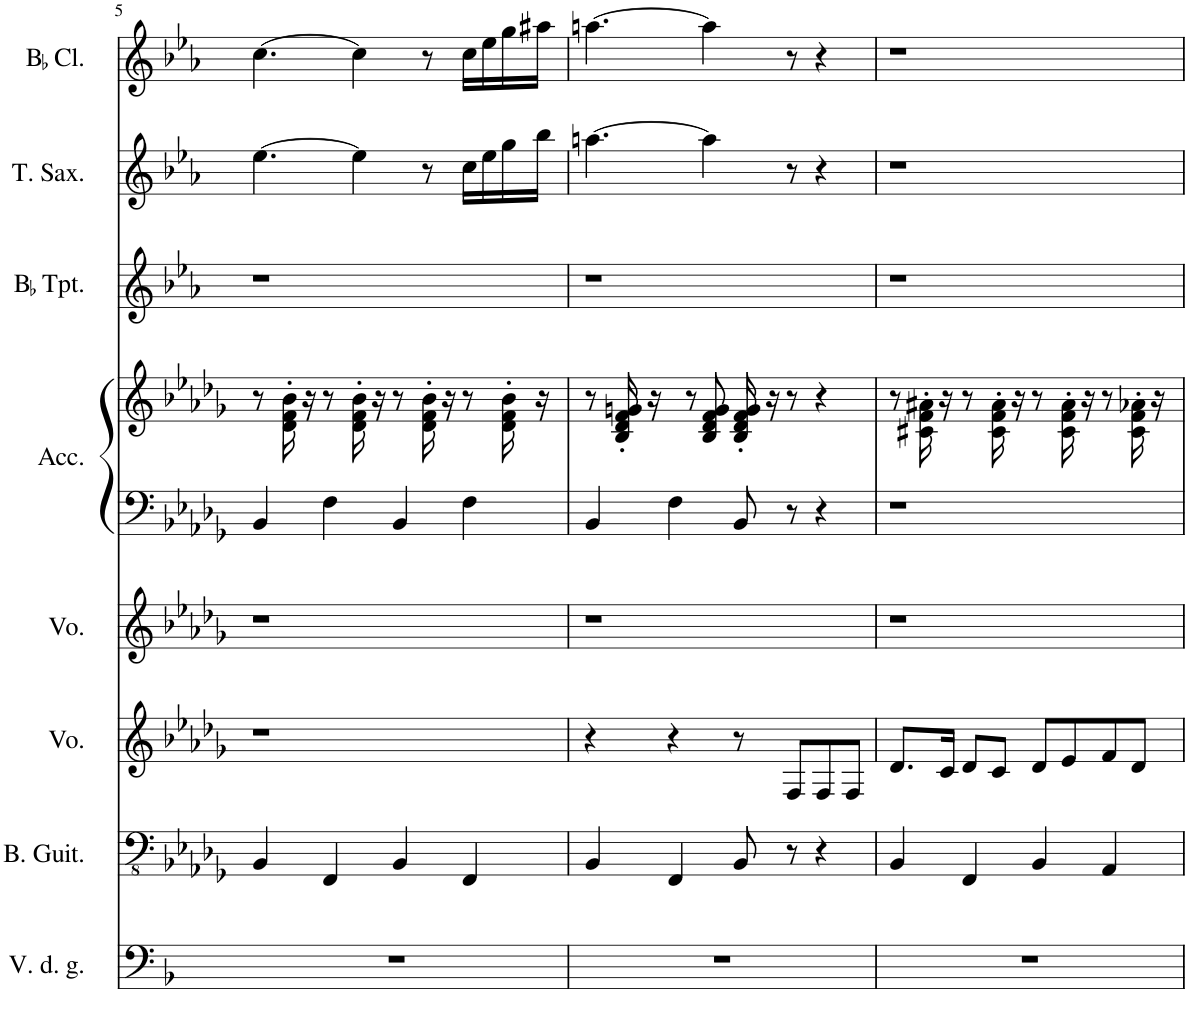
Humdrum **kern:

**kern	**kern	**kern	**kern	**kern	**kern	**kern	**kern	**kern
*part8	*part7	*part6	*part5	*part4	*part4	*part3	*part2	*part1
*staff9	*staff8	*staff7	*staff6	*staff5	*staff4	*staff3	*staff2	*staff1
*I"Viola da gamba (7 strings)	*I"Bass Guitar	*I"Voice	*I"Voice	*I"Accordion	*	*I"BaccidentalFlat Trumpet	*I"Tenor Saxophone	*I"BaccidentalFlat Clarinet
*I'V. d. g.	*I'B. Guit.	*I'Vo.	*I'Vo.	*I'Acc.	*	*I'BaccidentalFlat Tpt.	*I'T. Sax.	*I'BaccidentalFlat Cl.
!!LO:PB:g=z
*clefF4	*clefFv4	*clefG2	*clefG2	*clefF4	*clefG2	*clefG2	*clefG2	*clefG2
*	*	*	*	*	*	*Trd1c2	*Trd8c14	*Trd1c2
*k[b-]	*k[b-e-a-d-g-]	*k[b-e-a-d-g-]	*k[b-e-a-d-g-]	*k[b-e-a-d-g-]	*k[b-e-a-d-g-]	*k[b-e-a-]	*k[b-e-a-]	*k[b-e-a-]
*M4/4	*M4/4	*M4/4	*M4/4	*M4/4	*M4/4	*M4/4	*M4/4	*M4/4
=5	=5	=5	=5	=5	=5	=5	=5	=5
1r	4BBB-/	1r	1r	4BB-/	8r	1r	[4.ee-\	[4.cc\
.	.	.	.	.	16d-\' 16f\' 16b-\'	.	.	.
.	.	.	.	.	16r	.	.	.
.	4FFF/	.	.	4F\	8r	.	.	.
.	.	.	.	.	16d-\' 16f\' 16b-\'	.	4ee-\]	4cc\]
.	.	.	.	.	16r	.	.	.
.	4BBB-/	.	.	4BB-/	8r	.	.	.
.	.	.	.	.	16d-\' 16f\' 16b-\'	.	8r	8r
.	.	.	.	.	16r	.	.	.
.	4FFF/	.	.	4F\	8r	.	16cc\LL	16cc\LL
.	.	.	.	.	.	.	16ee-\	16ee-\
.	.	.	.	.	16d-\' 16f\' 16b-\'	.	16gg\	16gg\
.	.	.	.	.	16r	.	16bb-\JJ	16aa#X\JJ
=6	=6	=6	=6	=6	=6	=6	=6	=6
1r	4BBB-/	4r	1r	4BB-/	8r	1r	[4.aan\	[4.aan\
.	.	.	.	.	16B-/' 16d-/' 16f/' 16gn/'	.	.	.
.	.	.	.	.	16r	.	.	.
.	4FFF/	4r	.	4F\	8r	.	.	.
.	.	.	.	.	8B-/ 8d-/ 8f/ 8g/	.	4aa\]	4aa\]
.	8BBB-/	8r	.	8BB-/	16B-/' 16d-/' 16f/' 16g/'	.	.	.
.	.	.	.	.	16r	.	.	.
.	8r	8F/L	.	8r	8r	.	8r	8r
.	4r	8F/	.	4r	4r	.	4r	4r
.	.	8F/J	.	.	.	.	.	.
=7	=7	=7	=7	=7	=7	=7	=7	=7
1r	4BBB-/	8.d-/L	1r	1r	8r	1r	1r	1r
.	.	.	.	.	16c#X\' 16f\' 16a#X\'	.	.	.
.	.	16c/Jk	.	.	16r	.	.	.
.	4FFF/	8d-/L	.	.	8r	.	.	.
.	.	8c/J	.	.	16c#\' 16f\' 16a#\'	.	.	.
.	.	.	.	.	16r	.	.	.
.	4BBB-/	8d-/L	.	.	8r	.	.	.
.	.	8e-/	.	.	16c#\' 16f\' 16a#\'	.	.	.
.	.	.	.	.	16r	.	.	.
.	4AAA-/	8f/	.	.	8r	.	.	.
.	.	8d-/J	.	.	16c#\' 16f\' 16a-X\'	.	.	.
.	.	.	.	.	16r	.	.	.
=	=	=	=	=	=	=	=	=
*-	*-	*-	*-	*-	*-	*-	*-	*-
